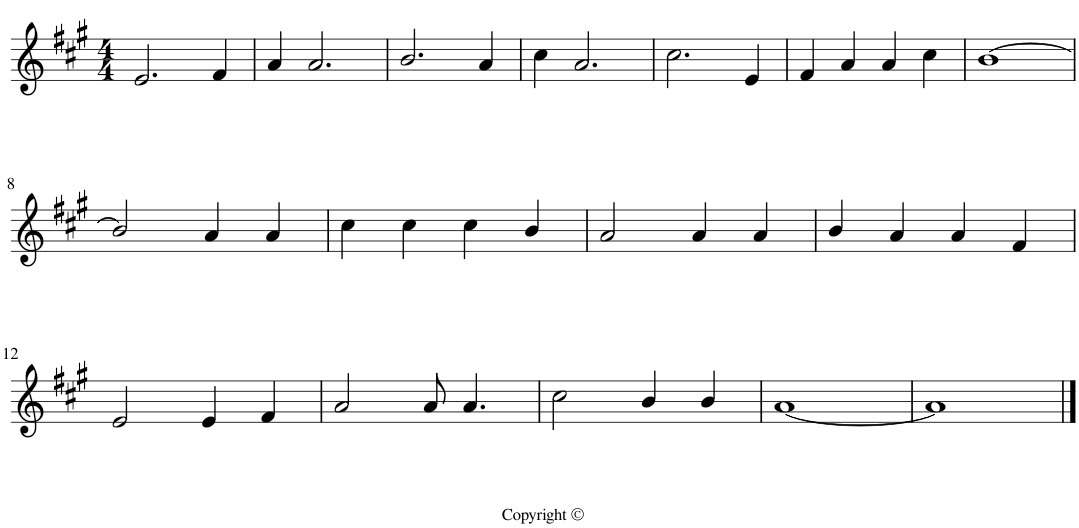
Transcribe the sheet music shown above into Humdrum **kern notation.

**kern
*part1
*staff1
*I"P1
*clefG2
*k[f#c#g#]
*A:
*M4/4
=1
2.e/
4f#/
=2
4a/
2.a/
=3
2.b/
4a/
=4
4cc#\
2.a/
=5
2.cc#\
4e/
=6
4f#/
4a/
4a/
4cc#\
=7
[1b
!!LO:LB:g=z
=8
2b/]
4a/
4a/
=9
4cc#\
4cc#\
4cc#\
4b/
=10
2a/
4a/
4a/
=11
4b/
4a/
4a/
4f#/
!!LO:LB:g=z
=12
2e/
4e/
4f#/
=13
2a/
8a/
4.a/
=14
2cc#\
4b/
4b/
=15
[1a
=16
1a]
==
*-
